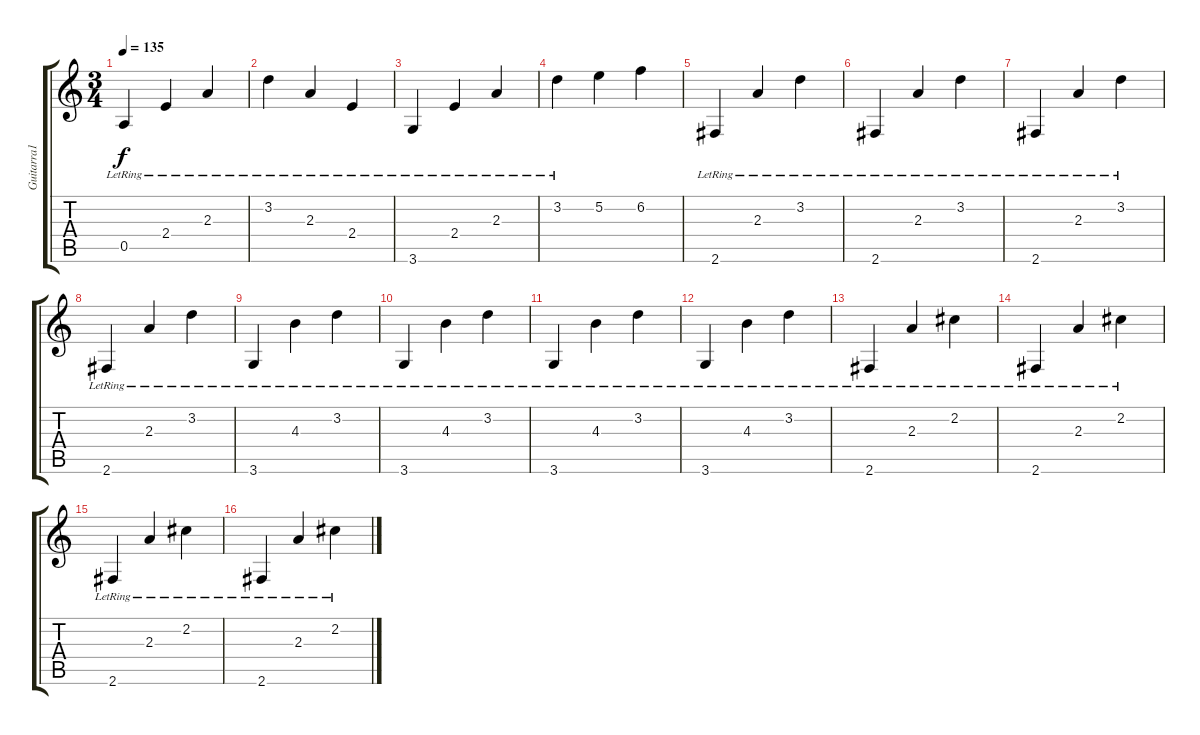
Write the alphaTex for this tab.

\track ("Guitarra1" "Guitarra1") {instrument acousticguitarsteel}
\staff {score tabs}
\tuning (E4 B3 G3 D3 A2 E2) {hide}
\ts (3 4)
\tempo 135
\clef g2
\ks c
0.5{lr}.4{dy f} 2.4{lr}.4 2.3{lr}.4 |
3.2{lr}.4 2.3{lr}.4 2.4{lr}.4 |
3.6{lr}.4 2.4{lr}.4 2.3{lr}.4 |
3.2{lr}.4 5.2.4 6.2.4 |
2.6{lr}.4 2.3{lr}.4 3.2{lr}.4 |
2.6{lr}.4 2.3{lr}.4 3.2{lr}.4 |
2.6{lr}.4 2.3{lr}.4 3.2{lr}.4 |
2.6{lr}.4 2.3{lr}.4 3.2{lr}.4 |
3.6{lr}.4 4.3{lr}.4 3.2{lr}.4 |
3.6{lr}.4 4.3{lr}.4 3.2{lr}.4 |
3.6{lr}.4 4.3{lr}.4 3.2{lr}.4 |
3.6{lr}.4 4.3{lr}.4 3.2{lr}.4 |
2.6{lr}.4 2.3{lr}.4 2.2{lr}.4 |
2.6{lr}.4 2.3{lr}.4 2.2{lr}.4 |
2.6{lr}.4 2.3{lr}.4 2.2{lr}.4 |
2.6{lr}.4 2.3{lr}.4 2.2{lr}.4
